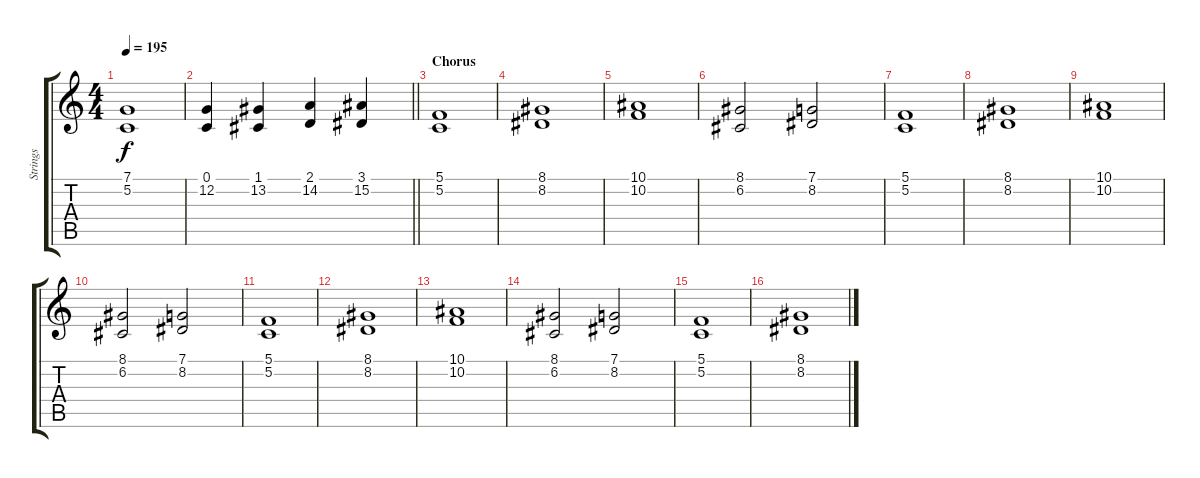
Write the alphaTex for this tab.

\track ("Strings" "Strings") {instrument stringensemble1}
\staff {score tabs}
\tuning (C4 G3 Eb3 Bb2 F2 C2) {hide}
\ts (4 4)
\tempo 195
\clef g2
\ks c
(7.1 5.2).1{dy f} |
\barLineRight lightlight
(0.1 12.2).4 (1.1 13.2).4 (2.1 14.2).4 (3.1 15.2).4 |
\section ("" "Chorus")
(5.1 5.2).1 |
(8.1 8.2).1 |
(10.1 10.2).1 |
(8.1 6.2).2 (7.1 8.2).2 |
(5.1 5.2).1 |
(8.1 8.2).1 |
(10.1 10.2).1 |
(8.1 6.2).2 (7.1 8.2).2 |
(5.1 5.2).1 |
(8.1 8.2).1 |
(10.1 10.2).1 |
(8.1 6.2).2 (7.1 8.2).2 |
(5.1 5.2).1 |
(8.1 8.2).1
